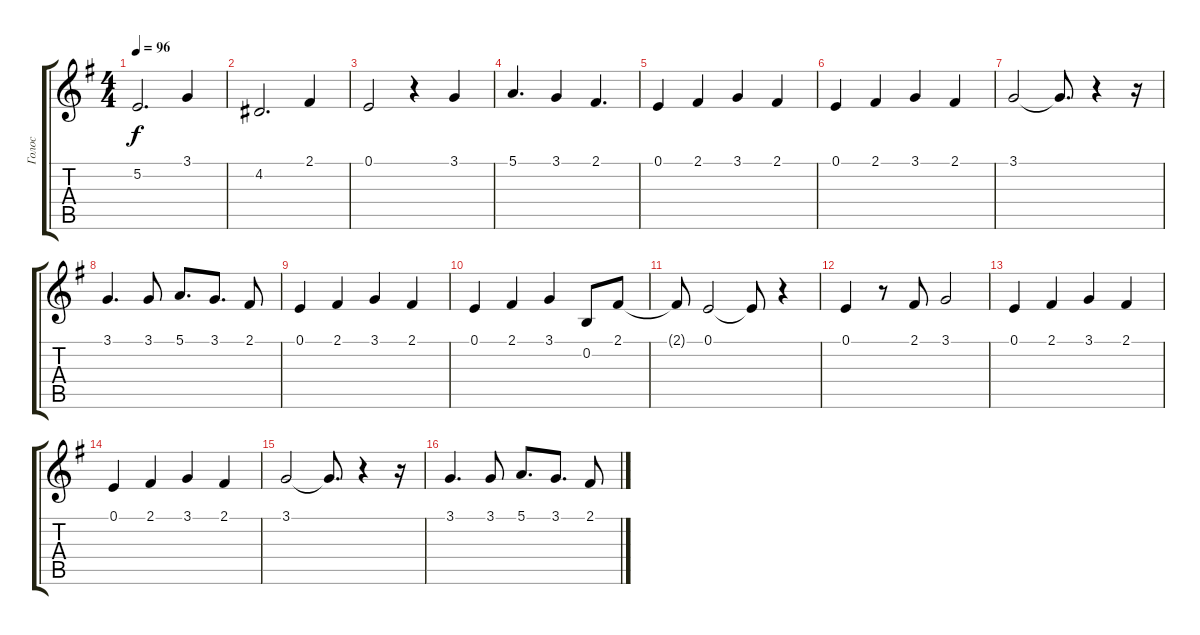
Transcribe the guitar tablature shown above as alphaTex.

\track ("Голос" "Голос") {instrument lead6voice}
\staff {score tabs}
\tuning (E4 B3 G3 D3 A2 E2) {hide}
\ts (4 4)
\tempo 96
\clef g2
\ks eminor
5.2.2{d dy f} 3.1.4 |
4.2.2{d} 2.1.4 |
0.1.2 r.4 3.1.4 |
5.1.4{d} 3.1.4 2.1.4{d} |
0.1.4 2.1.4 3.1.4 2.1.4 |
0.1.4 2.1.4 3.1.4 2.1.4 |
3.1.2 3.1{t}.8{d} r.4 r.16 |
3.1.4{d} 3.1.8 5.1.8{d} 3.1.8{d} 2.1.8 |
0.1.4 2.1.4 3.1.4 2.1.4 |
0.1.4 2.1.4 3.1.4 0.2.8 2.1.8 |
2.1{t}.8 0.1.2 0.1{t}.8 r.4 |
0.1.4 r.8 2.1.8 3.1.2 |
0.1.4 2.1.4 3.1.4 2.1.4 |
0.1.4 2.1.4 3.1.4 2.1.4 |
3.1.2 3.1{t}.8{d} r.4 r.16 |
3.1.4{d} 3.1.8 5.1.8{d} 3.1.8{d} 2.1.8
